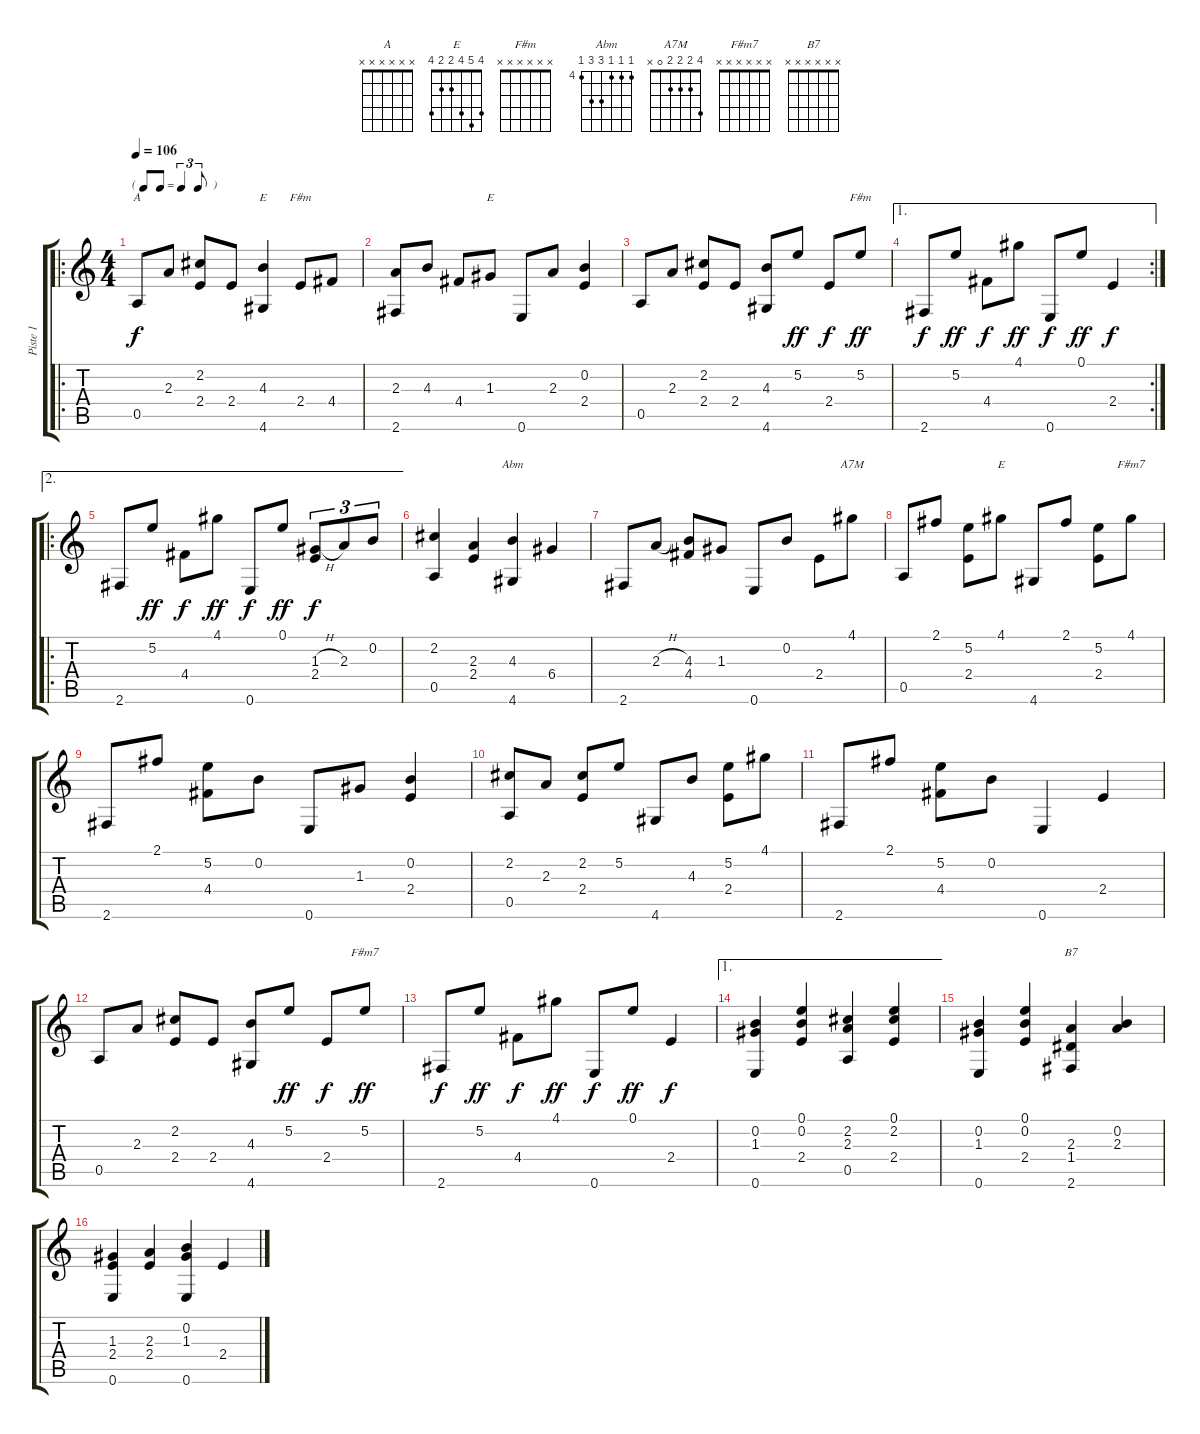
\track ("Piste 1" "Piste 1") {instrument acousticguitarsteel}
\staff {score tabs}
\tuning (E4 B3 G3 D3 A2 E2) {hide}
\chord ("A" x x x x x x) {firstfret 0}
\chord ("E" 0 0 4 2 x 4)
\chord ("F#m" 2 2 2 4 4 2)
\chord ("E" x x x x x x) {firstfret 0}
\chord ("F#m" x x x x x x) {firstfret 0}
\chord ("Abm" 4 4 4 6 6 4) {firstfret 4}
\chord ("A7M" 4 2 2 2 0 x)
\chord ("E" 4 5 4 2 2 4)
\chord ("F#m7" 2 5 2 4 4 2)
\chord ("F#m7" x x x x x x) {firstfret 0}
\chord ("B7" x x x x x x) {firstfret 0}
\ro
\ts (4 4)
\tf triplet8th
\tempo 106
\clef g2
\ks c
0.5.8{ch "A" dy f volume 13 balance 8 instrument acousticguitarsteel} 2.3.8 (2.2 2.4).8 2.4.8 (4.3 4.6).4{ch "E"} 2.4.8{ch "F#m"} 4.4.8 |
(2.3 2.6).8 4.3.8 4.4.8 1.3.8{ch "E"} 0.6.8 2.3.8 (0.2 2.4).4 |
0.5.8 2.3.8 (2.2 2.4).8 2.4.8 (4.3 4.6).8 5.2.8{dy ff} 2.4.8{dy f} 5.2.8{ch "F#m" dy ff} |
\ae 1
\rc 2
2.6.8{dy f} 5.2.8{dy ff} 4.4.8{dy f} 4.1.8{dy ff} 0.6.8{dy f} 0.1.8{dy ff} 2.4.4{dy f} |
\ae 2
\ro
2.6.8 5.2.8{dy ff} 4.4.8{dy f} 4.1.8{dy ff} 0.6.8{dy f} 0.1.8{dy ff} (1.3{h} 2.4).8{tu (3 2) dy f} 2.3.8{tu (3 2)} 0.2.8{tu (3 2)} |
(2.2 0.5).4 (2.3 2.4).4 (4.3 4.6).4{ch "Abm"} 6.4.4 |
2.6.8 2.3{h}.8 (4.3 4.4).8 1.3.8 0.6.8 0.2.8 2.4.8 4.1.8{ch "A7M"} |
0.5.8 2.1.8 (5.2 2.4).8 4.1.8{ch "E"} 4.6.8 2.1.8 (5.2 2.4).8 4.1.8{ch "F#m7"} |
2.6.8 2.1.8 (5.2 4.4).8 0.2.8 0.6.8 1.3.8 (0.2 2.4).4 |
(2.2 0.5).8 2.3.8 (2.2 2.4).8 5.2.8 4.6.8 4.3.8 (5.2 2.4).8 4.1.8 |
2.6.8 2.1.8 (5.2 4.4).8 0.2.8 0.6.4 2.4.4 |
0.5.8 2.3.8 (2.2 2.4).8 2.4.8 (4.3 4.6).8 5.2.8{dy ff} 2.4.8{dy f} 5.2.8{ch "F#m7" dy ff} |
2.6.8{dy f} 5.2.8{dy ff} 4.4.8{dy f} 4.1.8{dy ff} 0.6.8{dy f} 0.1.8{dy ff} 2.4.4{dy f} |
\ae 1
(0.2 1.3 0.6).4 (0.1 0.2 2.4).4 (2.2 2.3 0.5).4 (0.1 2.2 2.4).4 |
(0.2 1.3 0.6).4 (0.1 0.2 2.4).4 (2.3 1.4 2.6).4{ch "B7"} (0.2 2.3).4 |
(1.3 2.4 0.6).4 (2.3 2.4).4 (0.2 1.3 0.6).4 2.4.4
